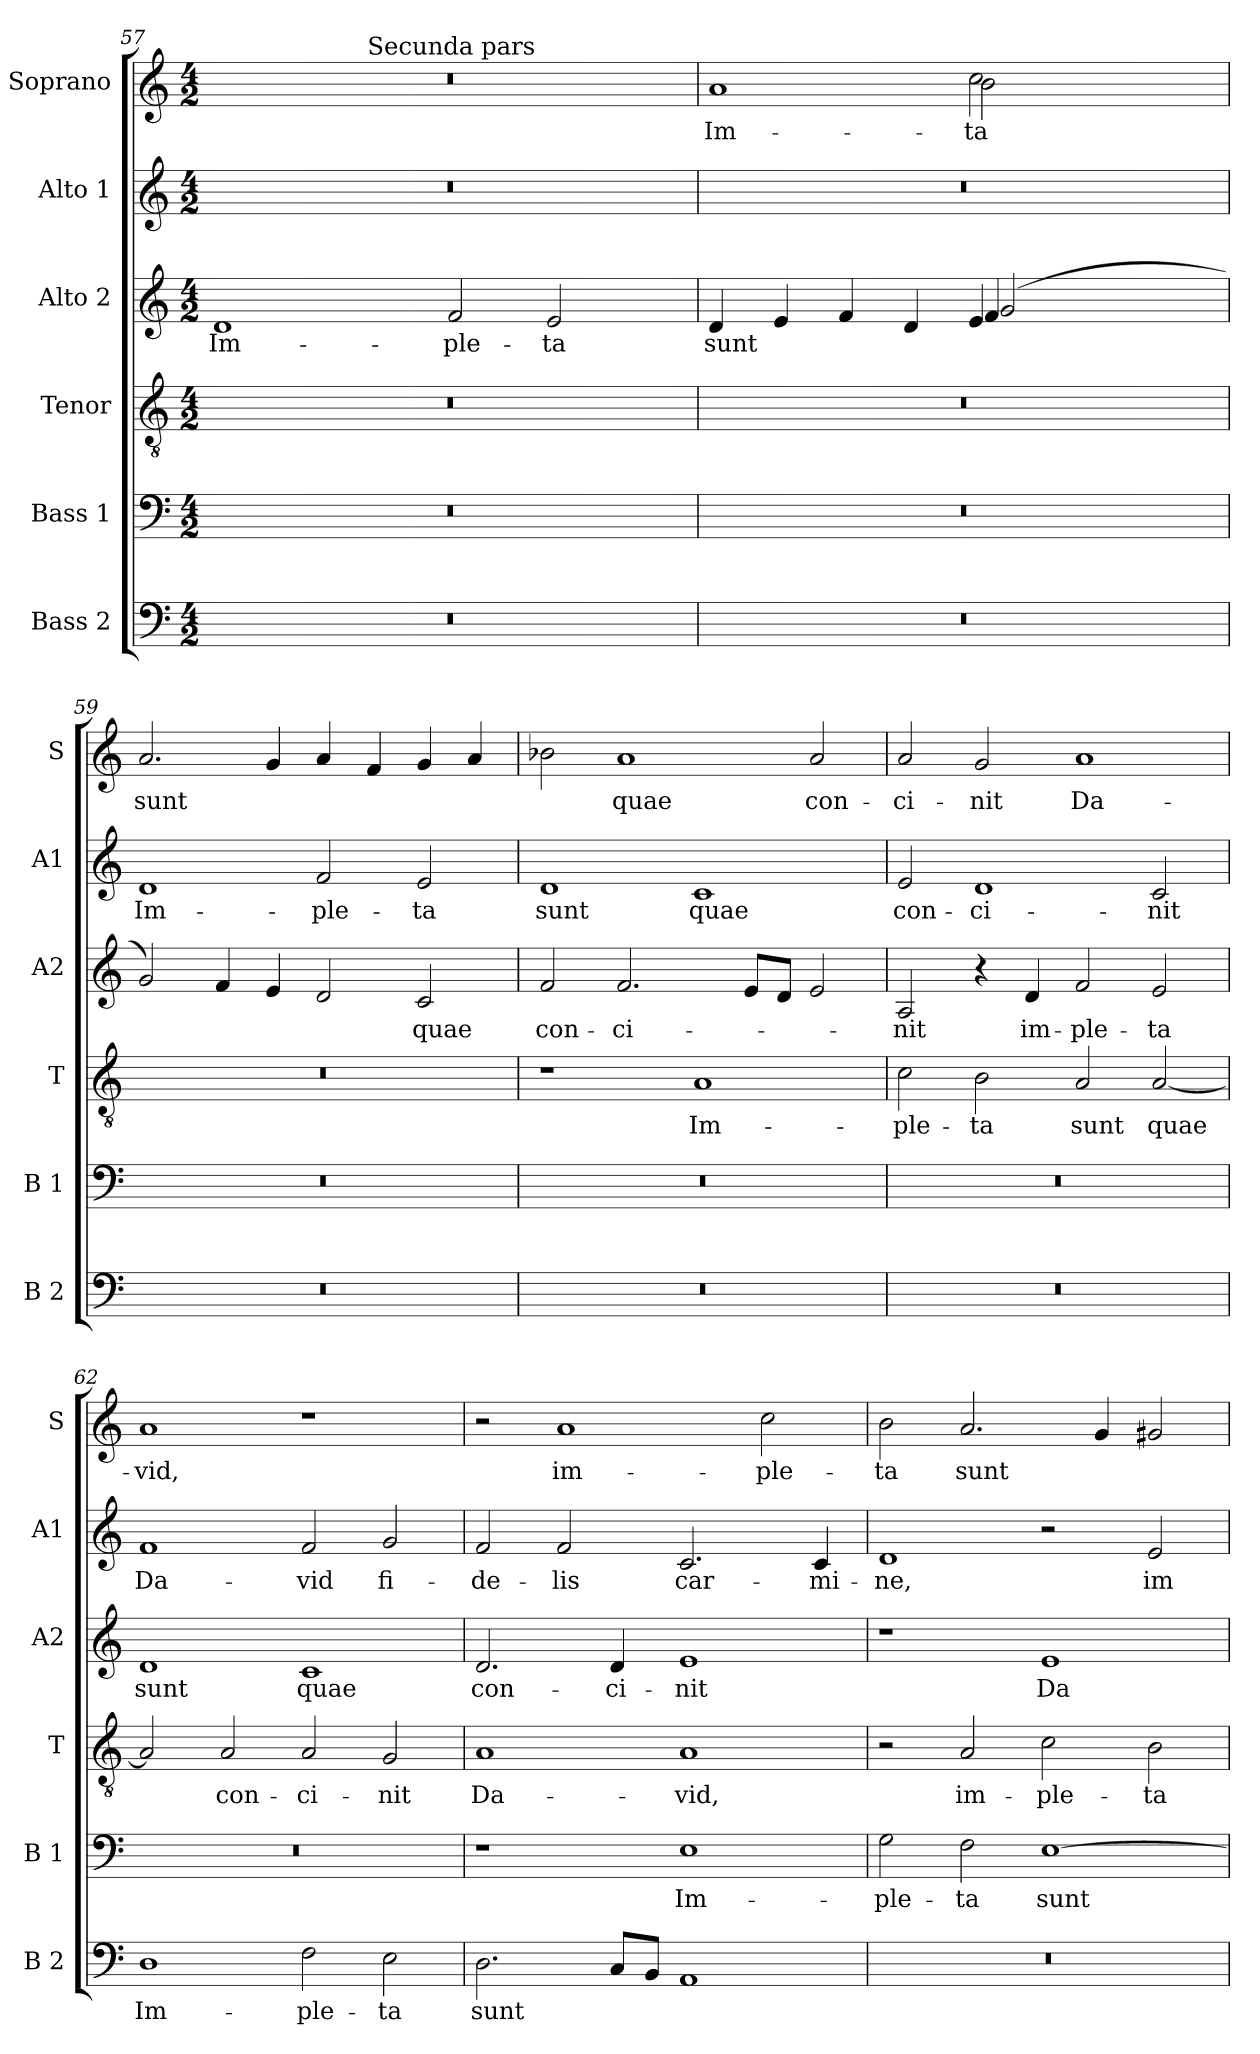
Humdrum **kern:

**kern	**text	**kern	**text	**kern	**text	**kern	**text	**kern	**text	**kern	**text
*part6	*part6	*part5	*part5	*part4	*part4	*part3	*part3	*part2	*part2	*part1	*part1
*staff6	*staff6	*staff5	*staff5	*staff4	*staff4	*staff3	*staff3	*staff2	*staff2	*staff1	*staff1
*I"Bass 2	*	*I"Bass 1	*	*I"Tenor	*	*I"Alto 2	*	*I"Alto 1	*	*I"Soprano	*
*I'B 2	*	*I'B 1	*	*I'T	*	*I'A2	*	*I'A1	*	*I'S	*
!!LO:LB:g=z
*clefF4	*	*clefF4	*	*clefGv2	*	*clefG2	*	*clefG2	*	*clefG2	*
*M4/2	*	*M4/2	*	*M4/2	*	*M4/2	*	*M4/2	*	*M4/2	*
=57	=57	=57	=57	=57	=57	=57	=57	=57	=57	=57	=57
!LO:N:vis=1	!	!LO:N:vis=1	!	!LO:N:vis=1	!	!	!LO:LY:b:cj	!LO:N:vis=1	!	!LO:N:vis=1	!
*	*	*	*	*	*	*	*	*	*	*^	*
0r	.	0r	.	0r	.	1d	Im-	0r	.	0r	2ryy	.
.	.	.	.	.	.	.	.	.	.	.	8ryy	.
.	.	.	.	.	.	.	.	.	.	.	64ryy	.
!	!	!	!	!	!	!	!	!	!	!	!LO:TX:a:t=Secunda pars	!
.	.	.	.	.	.	.	.	.	.	.	1ryy	.
!	!	!	!	!	!	!	!LO:LY:b:cj	!	!	!	!	!
.	.	.	.	.	.	2f/	-ple-	.	.	.	.	.
!	!	!	!	!	!	!	!LO:LY:b:cj	!	!	!	!	!
.	.	.	.	.	.	2e/	-ta	.	.	.	.	.
.	.	.	.	.	.	.	.	.	.	.	4ryy	.
.	.	.	.	.	.	.	.	.	.	.	16..ryy	.
=58	=58	=58	=58	=58	=58	=58	=58	=58	=58	=58	=58	=58
!LO:N:vis=1	!	!LO:N:vis=1	!	!LO:N:vis=1	!	!	!LO:LY:b	!LO:N:vis=1	!	!	!	!LO:LY:b:cj
*	*	*	*	*	*	*^	*	*	*	*	*	*
*	*	*	*	*	*	*	*^	*	*	*	*	*	*
0r	.	0r	.	0r	.	4d/	1ryy	1ryy	sunt	0r	.	1a	1ryy	Im-
.	.	.	.	.	.	4e/	.	.	.	.	.	.	.	.
.	.	.	.	.	.	4f/	.	.	.	.	.	.	.	.
.	.	.	.	.	.	4d/	.	.	.	.	.	.	.	.
!	!	!	!	!	!	!	!	!	!	!	!	!	!	!LO:LY:b:cj
!	!	!	!	!	!	!	!	!	!	!	!	!	!	!LO:LY:b:cj
.	.	.	.	.	.	4e/	4f/	(<2g/	.	.	.	2cc\	2b\	-ta
.	.	.	.	.	.	2ryy	2ryy	.	.	.	.	.	.	.
.	.	.	.	.	.	.	.	2ryy	.	.	.	2ryy	2ryy	.
.	.	.	.	.	.	4ryy	4ryy	.	.	.	.	.	.	.
*	*	*	*	*	*	*	*v	*v	*	*	*	*v	*v	*
=59	=59	=59	=59	=59	=59	=59	=59	=59	=59	=59	=59	=59
!LO:N:vis=1	!	!LO:N:vis=1	!	!LO:N:vis=1	!	!	!	!	!	!LO:LY:b:cj	!	!LO:LY:b
*	*	*	*	*	*	*v	*v	*	*	*	*	*
0r	.	0r	.	0r	.	2g/)	.	1d	Im-	2.a/	sunt
.	.	.	.	.	.	4f/	.	.	.	.	.
.	.	.	.	.	.	4e/	.	.	.	4g/	.
!	!	!	!	!	!	!	!	!	!LO:LY:b:cj	!	!
.	.	.	.	.	.	2d/	.	2f/	-ple-	4a/	.
.	.	.	.	.	.	.	.	.	.	4f/	.
!	!	!	!	!	!	!	!LO:LY:b:cj	!	!LO:LY:b:cj	!	!
.	.	.	.	.	.	2c/	quae	2e/	-ta	4g/	.
.	.	.	.	.	.	.	.	.	.	4a/	.
=60	=60	=60	=60	=60	=60	=60	=60	=60	=60	=60	=60
!LO:N:vis=1	!	!LO:N:vis=1	!	!	!	!	!LO:LY:b:cj	!	!LO:LY:b:cj	!	!
0r	.	0r	.	1r	.	2f/	con-	1d	sunt	2b-X\	.
!	!	!	!	!	!	!	!LO:LY:b:cj	!	!	!	!LO:LY:b:cj
.	.	.	.	.	.	2.f/	-ci-	.	.	1a	quae
!	!	!	!	!	!LO:LY:b:cj	!	!	!	!LO:LY:b:cj	!	!
.	.	.	.	1A	Im-	.	.	1c	quae	.	.
.	.	.	.	.	.	8e/L	.	.	.	.	.
.	.	.	.	.	.	8d/J	.	.	.	.	.
!	!	!	!	!	!	!	!	!	!	!	!LO:LY:b:cj
.	.	.	.	.	.	2e/	.	.	.	2a/	con-
=61	=61	=61	=61	=61	=61	=61	=61	=61	=61	=61	=61
!LO:N:vis=1	!	!LO:N:vis=1	!	!	!LO:LY:b:cj	!	!LO:LY:b:cj	!	!LO:LY:b:cj	!	!LO:LY:b
0r	.	0r	.	2c\	-ple-	2A/	-nit	2e/	con-	2a/	-ci-
!	!	!	!	!	!LO:LY:b:rj	!	!	!	!LO:LY:b:rj	!	!LO:LY:b:rj
.	.	.	.	2B\	-ta	4r	.	1d	-ci-	2g/	-nit
!	!	!	!	!	!	!	!LO:LY:b	!	!	!	!
.	.	.	.	.	.	4d/	im-	.	.	.	.
!	!	!	!	!	!LO:LY:b:cj	!	!LO:LY:b:cj	!	!	!	!LO:LY:b:cj
.	.	.	.	2A/	sunt	2f/	-ple-	.	.	1a	Da-
!	!	!	!	!	!LO:LY:b	!	!LO:LY:b:rj	!	!LO:LY:b:cj	!	!
.	.	.	.	[<2A/	quae	2e/	-ta	2c/	-nit	.	.
=62	=62	=62	=62	=62	=62	=62	=62	=62	=62	=62	=62
!	!LO:LY:b:cj	!LO:N:vis=1	!	!	!	!	!LO:LY:b:cj	!	!LO:LY:b:cj	!	!LO:LY:b:cj
1D	Im-	0r	.	2A/]	.	1d	sunt	1f	Da-	1a	-vid,
!	!	!	!	!	!LO:LY:b:cj	!	!	!	!	!	!
.	.	.	.	2A/	con-	.	.	.	.	.	.
!	!LO:LY:b:cj	!	!	!	!LO:LY:b:rj	!	!LO:LY:b:cj	!	!LO:LY:b:cj	!	!
2F\	-ple-	.	.	2A/	-ci-	1c	quae	2f/	-vid	1r	.
!	!LO:LY:b:cj	!	!	!	!LO:LY:b:cj	!	!	!	!LO:LY:b:cj	!	!
2E\	-ta	.	.	2G/	-nit	.	.	2g/	fi-	.	.
=63	=63	=63	=63	=63	=63	=63	=63	=63	=63	=63	=63
!	!LO:LY:b	!	!	!	!LO:LY:b:cj	!	!LO:LY:b:cj	!	!LO:LY:b	!	!
2.D\	sunt	1r	.	1A	Da-	2.d/	con-	2f/	-de-	2r	.
!	!	!	!	!	!	!	!	!	!LO:LY:b:rj	!	!LO:LY:b:cj
.	.	.	.	.	.	.	.	2f/	-lis	1a	im-
!	!	!	!	!	!	!	!LO:LY:b:cj	!	!	!	!
8C/L	.	.	.	.	.	4d/	-ci-	.	.	.	.
8BB/J	.	.	.	.	.	.	.	.	.	.	.
!	!	!	!LO:LY:b:cj	!	!LO:LY:b:cj	!	!LO:LY:b:cj	!	!LO:LY:b:cj	!	!
1AA	.	1E	Im-	1A	-vid,	1e	-nit	2.c/	car-	.	.
!	!	!	!	!	!	!	!	!	!	!	!LO:LY:b:cj
.	.	.	.	.	.	.	.	.	.	2cc\	-ple-
!	!	!	!	!	!	!	!	!	!LO:LY:b:cj	!	!
.	.	.	.	.	.	.	.	4c/	-mi-	.	.
!!LO:PB:g=z
=64	=64	=64	=64	=64	=64	=64	=64	=64	=64	=64	=64
!LO:N:vis=1	!	!	!LO:LY:b:cj	!	!	!	!	!	!LO:LY:b:cj	!	!LO:LY:b:cj
0r	.	2G\	-ple-	2r	.	1r	.	1d	-ne,	2b\	-ta
!	!	!	!LO:LY:b:cj	!	!LO:LY:b	!	!	!	!	!	!LO:LY:b
.	.	2F\	-ta	2A/	im-	.	.	.	.	2.a/	sunt
!	!	!	!LO:LY:b:cj	!	!LO:LY:b:rj	!	!LO:LY:b:cj	!	!	!	!
.	.	[>1E	sunt	2c\	-ple-	1e	Da-	2r	.	.	.
.	.	.	.	.	.	.	.	.	.	4g/	.
!	!	!	!	!	!LO:LY:b:cj	!	!	!	!LO:LY:b:cj	!	!
.	.	.	.	2B\	-ta	.	.	2e/	im-	2g#X/	.
=	=	=	=	=	=	=	=	=	=	=	=
*-	*-	*-	*-	*-	*-	*-	*-	*-	*-	*-	*-
